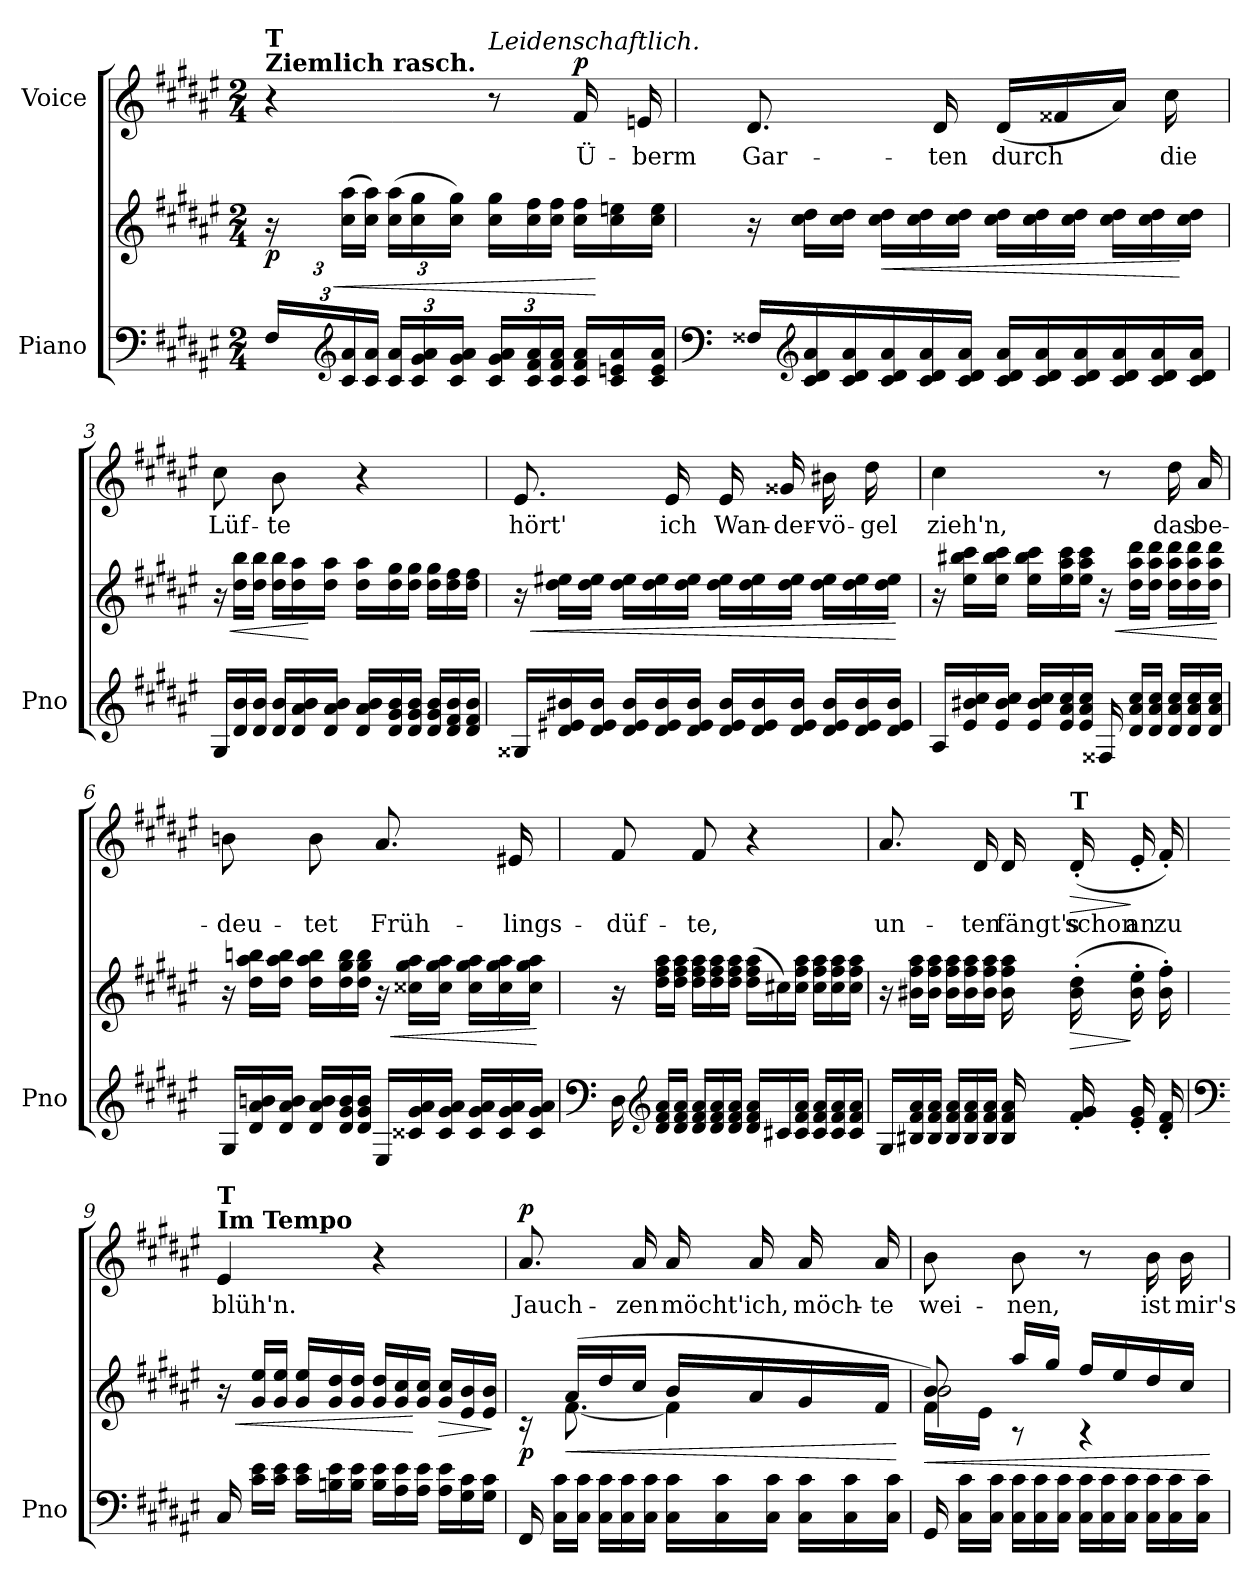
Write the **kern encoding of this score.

**kern	**kern	**dynam	**kern	**text	**dynam
*part2	*part2	*part2	*part1	*part1	*part1
*staff3	*staff2	*staff2/3	*staff1	*staff1	*staff1
*I"Piano	*	*	*I"Voice	*	*
*I'Pno	*	*	*	*	*
*clefF4	*clefG2	*	*clefG2	*	*
*k[f#c#g#d#a#e#]	*k[f#c#g#d#a#e#]	*	*k[f#c#g#d#a#e#]	*	*
*M2/4	*M2/4	*	*M2/4	*	*
*Xbrackettup	*Xbrackettup	*	*	*	*
=1	=1	=1	=1	=1	=1
!	!	!	!LO:TX:a:B:t=Ziemlich rasch.	!	!
!	!	!	!LO:TX:a:B:t=T	!	!
!	!	!LO:DY:b	!	!	!
24F#/LL	24r	p	4r	.	.
*clefG2	*	*	*	*	*
!	!	!LO:HP:b	!	!	!
24c#/ 24a#/	(24cc#\ 24aa#\LL	<	.	.	.
24c#/ 24a#/JJ	24cc#\ 24aa#\JJ)	.	.	.	.
24c#/ 24a#/LL	(24cc#\ 24aa#\LL	.	.	.	.
24c#/ 24g#/ 24a#/	24cc#\ 24gg#\	.	.	.	.
24c#/ 24g#/ 24a#/JJ	24cc#\ 24gg#\JJ)	.	.	.	.
*	*Xtuplet	*	*	*	*
!	!	!	!LO:TX:a:i:t=Leidenschaftlich.	!	!
24c#/ 24g#/ 24a#/LL	24cc#\ 24gg#\LL	.	8r	.	.
24c#/ 24f#/ 24a#/	24cc#\ 24ff#\	.	.	.	.
24c#/ 24f#/ 24a#/JJ	24cc#\ 24ff#\JJ	.	.	.	.
*Xtuplet	*	*	*	*	*
!	!	!	!	!LO:LY:b	!LO:DY:a
24c#/ 24f#/ 24a#/LL	24cc#\ 24ff#\LL	.	16f#/	Ü-	p
24c#/ 24en/ 24a#/	24cc#\ 24een\	[	.	.	.
!	!	!	!	!LO:LY:b	!
.	.	.	16en/	-berm	.
24c#/ 24e/ 24a#/JJ	24cc#\ 24ee\JJ	.	.	.	.
=2	=2	=2	=2	=2	=2
*clefF4	*	*	*	*	*
!	!	!	!	!LO:LY:b	!
24F##X/LL	24r	.	8.d#/	Gar-	.
*clefG2	*	*	*	*	*
24c#/ 24d#/ 24a#/	24cc#\ 24dd#\LL	.	.	.	.
24c#/ 24d#/ 24a#/	24cc#\ 24dd#\JJ	.	.	.	.
!	!	!LO:HP:b	!	!	!
24c#/ 24d#/ 24a#/	24cc#\ 24dd#\LL	<	.	.	.
24c#/ 24d#/ 24a#/	24cc#\ 24dd#\	.	.	.	.
!	!	!	!	!LO:LY:b	!
.	.	.	16d#/	-ten	.
24c#/ 24d#/ 24a#/JJ	24cc#\ 24dd#\JJ	.	.	.	.
!	!	!	!	!LO:LY:b	!
24c#/ 24d#/ 24a#/LL	24cc#\ 24dd#\LL	.	(16d#/LL	durch	.
24c#/ 24d#/ 24a#/	24cc#\ 24dd#\	.	.	.	.
.	.	.	16f##X/	.	.
24c#/ 24d#/ 24a#/	24cc#\ 24dd#\JJ	.	.	.	.
24c#/ 24d#/ 24a#/	24cc#\ 24dd#\LL	.	16a#/JJ)	.	.
24c#/ 24d#/ 24a#/	24cc#\ 24dd#\	.	.	.	.
!	!	!	!	!LO:LY:b	!
.	.	.	16cc#\	die	.
24c#/ 24d#/ 24a#/JJ	24cc#\ 24dd#\JJ	[	.	.	.
!!LO:LB:g=z
=3	=3	=3	=3	=3	=3
!	!	!	!	!LO:LY:b	!
24G#/LL	24r	.	8cc#\	Lüf-	.
!	!	!LO:HP:b	!	!	!
24d#/ 24b/	24dd#\ 24bb\LL	<	.	.	.
24d#/ 24b/JJ	24dd#\ 24bb\JJ	.	.	.	.
!	!	!	!	!LO:LY:b	!
24d#/ 24b/LL	24dd#\ 24bb\LL	.	8b\	-te	.
24d#/ 24a#/ 24b/	24dd#\ 24aa#\	.	.	.	.
24d#/ 24a#/ 24b/JJ	24dd#\ 24aa#\JJ	[	.	.	.
24d#/ 24a#/ 24b/LL	24dd#\ 24aa#\LL	.	4r	.	.
24d#/ 24g#/ 24b/	24dd#\ 24gg#\	.	.	.	.
24d#/ 24g#/ 24b/JJ	24dd#\ 24gg#\JJ	.	.	.	.
24d#/ 24g#/ 24b/LL	24dd#\ 24gg#\LL	.	.	.	.
24d#/ 24f#/ 24b/	24dd#\ 24ff#\	.	.	.	.
24d#/ 24f#/ 24b/JJ	24dd#\ 24ff#\JJ	.	.	.	.
=4	=4	=4	=4	=4	=4
!	!	!	!	!LO:LY:b	!
24G##X/LL	24r	.	8.e#/	hört'	.
!	!	!LO:HP:b	!	!	!
24d#/ 24e#X/ 24b#X/	24dd#\ 24ee#X\LL	<	.	.	.
24d#/ 24e#/ 24b#/JJ	24dd#\ 24ee#\JJ	.	.	.	.
24d#/ 24e#/ 24b#/LL	24dd#\ 24ee#\LL	.	.	.	.
24d#/ 24e#/ 24b#/	24dd#\ 24ee#\	.	.	.	.
!	!	!	!	!LO:LY:b	!
.	.	.	16e#/	ich	.
24d#/ 24e#/ 24b#/JJ	24dd#\ 24ee#\JJ	.	.	.	.
!	!	!	!	!LO:LY:b	!
24d#/ 24e#/ 24b#/LL	24dd#\ 24ee#\LL	.	16e#/	Wan-	.
24d#/ 24e#/ 24b#/	24dd#\ 24ee#\	.	.	.	.
!	!	!	!	!LO:LY:b	!
.	.	.	16g##X/	-der-	.
24d#/ 24e#/ 24b#/JJ	24dd#\ 24ee#\JJ	.	.	.	.
!	!	!	!	!LO:LY:b	!
24d#/ 24e#/ 24b#/LL	24dd#\ 24ee#\LL	.	16b#X\	-vö-	.
24d#/ 24e#/ 24b#/	24dd#\ 24ee#\	.	.	.	.
!	!	!	!	!LO:LY:b	!
.	.	.	16dd#\	-gel	.
24d#/ 24e#/ 24b#/JJ	24dd#\ 24ee#\JJ	.	.	.	.
.	.	[	.	.	.
=5	=5	=5	=5	=5	=5
!	!	!	!	!LO:LY:b	!
24A#/LL	24r	.	4cc#\	zieh'n,	.
24e#/ 24b#X/ 24cc#/	24ee#\ 24bb#X\ 24ccc#\LL	.	.	.	.
24e#/ 24b#/ 24cc#/JJ	24ee#\ 24bb#\ 24ccc#\JJ	.	.	.	.
24e#/ 24b#/ 24cc#/LL	24ee#\ 24bb#\ 24ccc#\LL	.	.	.	.
24e#/ 24a#/ 24cc#/	24ee#\ 24aa#\ 24ccc#\	.	.	.	.
24e#/ 24a#/ 24cc#/JJ	24ee#\ 24aa#\ 24ccc#\JJ	.	.	.	.
24F##X/	24r	.	8r	.	.
!	!	!LO:HP:b	!	!	!
24d#/ 24a#/ 24cc#/LL	24dd#\ 24aa#\ 24ddd#\LL	<	.	.	.
24d#/ 24a#/ 24cc#/JJ	24dd#\ 24aa#\ 24ddd#\JJ	.	.	.	.
!	!	!	!	!LO:LY:b	!
24d#/ 24a#/ 24cc#/LL	24dd#\ 24aa#\ 24ddd#\LL	.	16dd#\	das	.
24d#/ 24a#/ 24cc#/	24dd#\ 24aa#\ 24ddd#\	.	.	.	.
!	!	!	!	!LO:LY:b	!
.	.	.	16a#/	be-	.
24d#/ 24a#/ 24cc#/JJ	24dd#\ 24aa#\ 24ddd#\JJ	.	.	.	.
.	.	[	.	.	.
!!LO:LB:g=z
=6	=6	=6	=6	=6	=6
!	!	!	!	!LO:LY:b	!
24G#/LL	24r	.	8bn\	-deu-	.
24d#/ 24a#/ 24bn/	24dd#\ 24aa#\ 24bbn\LL	.	.	.	.
24d#/ 24a#/ 24b/JJ	24dd#\ 24aa#\ 24bb\JJ	.	.	.	.
!	!	!	!	!LO:LY:b	!
24d#/ 24a#/ 24b/LL	24dd#\ 24aa#\ 24bb\LL	.	8b\	-tet	.
24d#/ 24g#/ 24b/	24dd#\ 24gg#\ 24bb\	.	.	.	.
24d#/ 24g#/ 24b/JJ	24dd#\ 24gg#\ 24bb\JJ	.	.	.	.
!	!	!	!	!LO:LY:b	!
24E#/LL	24r	.	8.a#/	Früh-	.
!	!	!LO:HP:b	!	!	!
24c##X/ 24g#/ 24a#/	24cc##X\ 24gg#\ 24aa#\LL	<	.	.	.
24c##/ 24g#/ 24a#/JJ	24cc##\ 24gg#\ 24aa#\JJ	.	.	.	.
24c##/ 24g#/ 24a#/LL	24cc##\ 24gg#\ 24aa#\LL	.	.	.	.
24c##/ 24g#/ 24a#/	24cc##\ 24gg#\ 24aa#\	.	.	.	.
!	!	!	!	!LO:LY:b	!
.	.	.	16e#X/	-lings-	.
24c##/ 24g#/ 24a#/JJ	24cc##\ 24gg#\ 24aa#\JJ	.	.	.	.
.	.	[	.	.	.
=7	=7	=7	=7	=7	=7
*clefF4	*	*	*	*	*
!	!	!	!	!LO:LY:b	!
24D#\	24r	.	8f#/	-düf-	.
*clefG2	*	*	*	*	*
24d#/ 24f#/ 24a#/LL	24dd#\ 24ff#\ 24aa#\LL	.	.	.	.
24d#/ 24f#/ 24a#/JJ	24dd#\ 24ff#\ 24aa#\JJ	.	.	.	.
!	!	!	!	!LO:LY:b	!
24d#/ 24f#/ 24a#/LL	24dd#\ 24ff#\ 24aa#\LL	.	8f#/	-te,	.
24d#/ 24f#/ 24a#/	24dd#\ 24ff#\ 24aa#\	.	.	.	.
24d#/ 24f#/ 24a#/JJ	24dd#\ 24ff#\ 24aa#\JJ	.	.	.	.
24d#/ 24f#/ 24a#/LL	(24dd#\ 24ff#\ 24aa#\LL	.	4r	.	.
24c#X/	24cc#X\)	.	.	.	.
24c#/ 24f#/ 24a#/JJ	24cc#\ 24ff#\ 24aa#\JJ	.	.	.	.
24c#/ 24f#/ 24a#/LL	24cc#\ 24ff#\ 24aa#\LL	.	.	.	.
24c#/ 24f#/ 24a#/	24cc#\ 24ff#\ 24aa#\	.	.	.	.
24c#/ 24f#/ 24a#/JJ	24cc#\ 24ff#\ 24aa#\JJ	.	.	.	.
=8	=8	=8	=8	=8	=8
!	!	!	!	!LO:LY:b	!
24G#/LL	24r	.	8.a#/	un-	.
24B#X/ 24f#/ 24a#/	24b#X\ 24ff#\ 24aa#\LL	.	.	.	.
24B#/ 24f#/ 24a#/JJ	24b#\ 24ff#\ 24aa#\JJ	.	.	.	.
24B#/ 24f#/ 24a#/LL	24b#\ 24ff#\ 24aa#\LL	.	.	.	.
24B#/ 24f#/ 24a#/	24b#\ 24ff#\ 24aa#\	.	.	.	.
!	!	!	!	!LO:LY:b	!
.	.	.	16d#/	-ten	.
24B#/ 24f#/ 24a#/JJ	24b#\ 24ff#\ 24aa#\JJ	.	.	.	.
!	!	!	!	!LO:LY:b	!
16B#/ 16f#/ 16a#/	16b#\ 16ff#\ 16aa#\	.	16d#/	fängt's	.
!	!	!	!LO:TX:a:B:t=T	!	!
!	!	!LO:HP:b	!	!LO:LY:b	!LO:HP:b
16f#/' 16g#/'	(16b#\' 16dd#\'	>	(>16d#'/	schon	>
!	!	!	!	!LO:LY:b	!
16e#/' 16g#/'	16b#\' 16ee#\'	]	16e#'/	an	]
!	!	!	!	!LO:LY:b	!
16d#/' 16f#/'	16b#\' 16ff#\')	.	16f#'/)	zu	.
!!LO:LB:g=z
=9	=9	=9	=9	=9	=9
*clefF4	*	*	*	*	*
!	!	!	!LO:TX:a:B:t=Im Tempo	!	!
!	!	!	!LO:TX:a:B:t=T	!	!
!	!	!	!	!LO:LY:b	!
24C#/	24r	.	4e#/	blüh'n.	.
!	!	!LO:HP:b	!	!	!
24c#\ 24e#\LL	24g#/ 24ee#/LL	<	.	.	.
24c#\ 24e#\JJ	24g#/ 24ee#/JJ	.	.	.	.
24c#\ 24e#\LL	24g#/ 24ee#/LL	.	.	.	.
24Bn\ 24e#\	24g#/ 24dd#/	.	.	.	.
24B\ 24e#\JJ	24g#/ 24dd#/JJ	.	.	.	.
24B\ 24e#\LL	24g#/ 24dd#/LL	.	4r	.	.
24A#\ 24e#\	24g#/ 24cc#/	.	.	.	.
24A#\ 24e#\JJ	24g#/ 24cc#/JJ	[	.	.	.
!	!	!LO:HP:b	!	!	!
24A#\ 24e#\LL	24g#/ 24cc#/LL	>	.	.	.
24G#\ 24c#\	24e#/ 24b/	.	.	.	.
24G#\ 24c#\JJ	24e#/ 24b/JJ	.	.	.	.
.	.	]	.	.	.
=10	=10	=10	=10	=10	=10
*	*^	*	*	*	*
!	!	!	!LO:DY:b	!	!LO:LY:b	!LO:DY:a
24FF#/	16rc	16ryy	p	8.a#/	Jauch-	p
24C#\ 24c#\LL	.	.	.	.	.	.
!	!	!	!LO:HP:b	!	!	!
.	(16a#/LL	[8.f#\	<	.	.	.
24C#\ 24c#\JJ	.	.	.	.	.	.
24C#\ 24c#\LL	16dd#/	.	.	.	.	.
24C#\ 24c#\	.	.	.	.	.	.
!	!	!	!	!	!LO:LY:b	!
.	16cc#/JJ	.	.	16a#/	-zen	.
24C#\ 24c#\JJ	.	.	.	.	.	.
!	!	!	!	!	!LO:LY:b	!
24C#\ 24c#\LL	16b/LL	4f#\]	.	16a#/	möcht'	.
24C#\ 24c#\	.	.	.	.	.	.
!	!	!	!	!	!LO:LY:b	!
.	16a#/	.	.	16a#/	ich,	.
24C#\ 24c#\JJ	.	.	.	.	.	.
!	!	!	!	!	!LO:LY:b	!
24C#\ 24c#\LL	16g#/	.	.	16a#/	möch-	.
24C#\ 24c#\	.	.	.	.	.	.
!	!	!	!	!	!LO:LY:b	!
.	16f#/JJ	.	.	16a#/	-te	.
24C#\ 24c#\JJ	.	.	.	.	.	.
*	*v	*v	*	*	*	*
.	.	[	.	.	.
=11	=11	=11	=11	=11	=11
!	!	!LO:HP:b	!	!LO:LY:b	!
*	*^	*	*	*	*
*	*	*^	*	*	*	*
24GG#/	8b/)	2b\	16f#\LL	<	8b\	wei-	.
24C#\ 24c#\LL	.	.	.	.	.	.	.
.	.	.	16e#\JJ	.	.	.	.
24C#\ 24c#\JJ	.	.	.	.	.	.	.
!	!	!	!	!	!	!LO:LY:b	!
24C#\ 24c#\LL	16aa#/LL	.	8rA	.	8b\	-nen,	.
24C#\ 24c#\	.	.	.	.	.	.	.
.	16gg#/JJ	.	.	.	.	.	.
24C#\ 24c#\JJ	.	.	.	.	.	.	.
24C#\ 24c#\LL	16ff#/LL	.	4rA	.	8r	.	.
24C#\ 24c#\	.	.	.	.	.	.	.
.	16ee#/	.	.	.	.	.	.
24C#\ 24c#\JJ	.	.	.	.	.	.	.
!	!	!	!	!	!	!LO:LY:b	!
24C#\ 24c#\LL	16dd#/	.	.	.	16b\	ist	.
24C#\ 24c#\	.	.	.	.	.	.	.
!	!	!	!	!	!	!LO:LY:b	!
.	16cc#/JJ	.	.	.	16b\	mir's	.
24C#\ 24c#\JJ	.	.	.	.	.	.	.
*	*v	*v	*v	*	*	*	*
.	.	[	.	.	.
=	=	=	=	=	=
*-	*-	*-	*-	*-	*-
